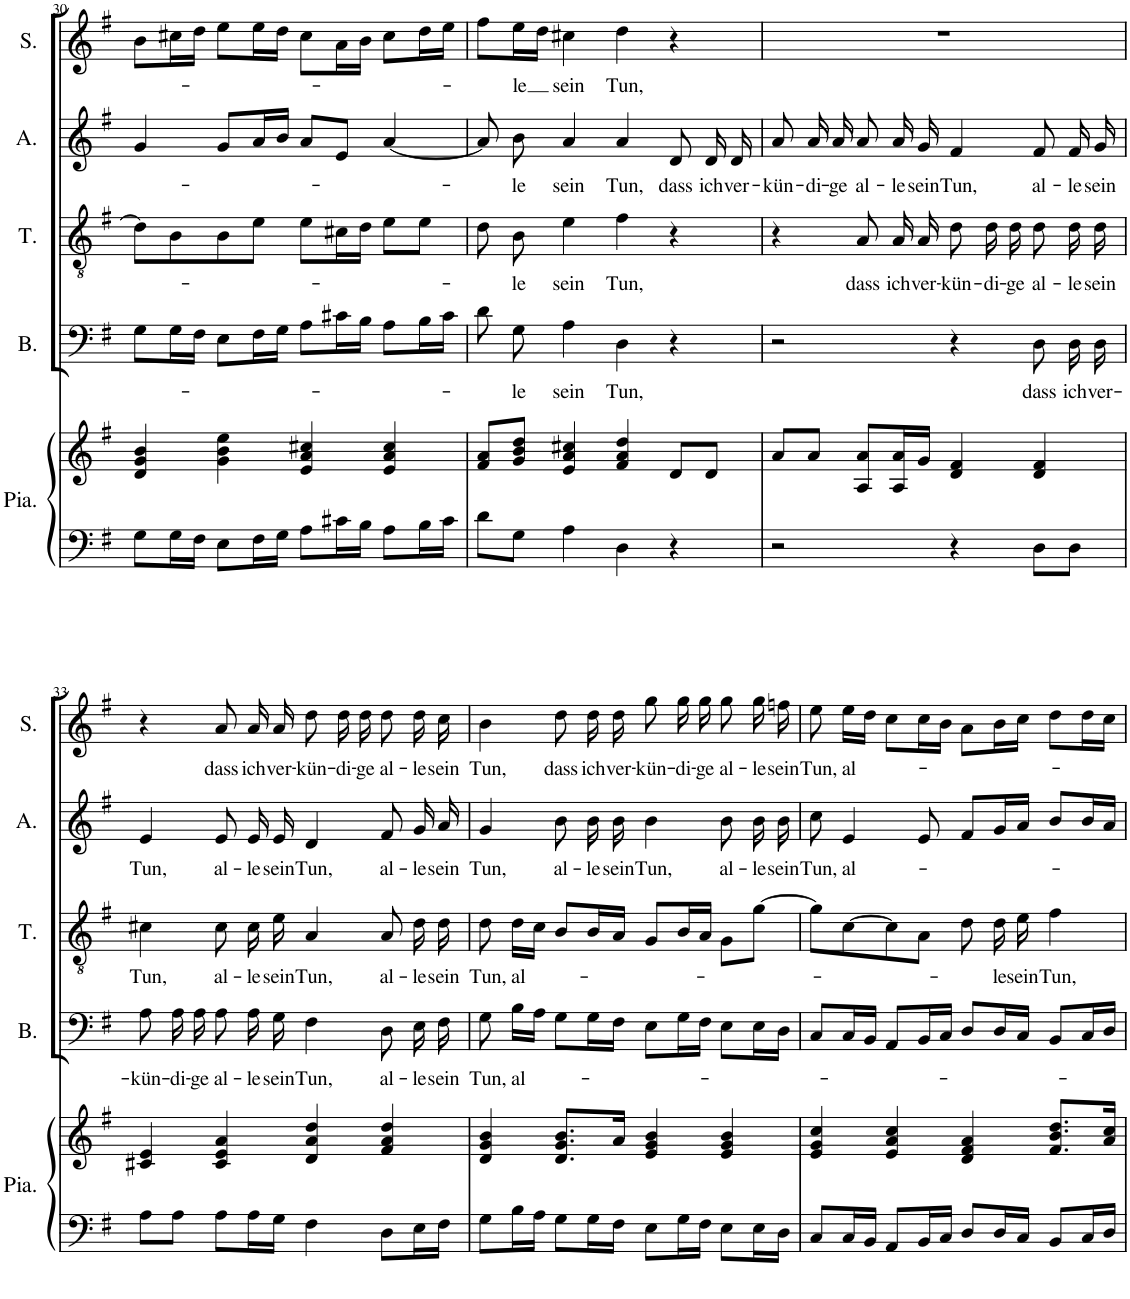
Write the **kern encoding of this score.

**kern	**kern	**kern	**text	**kern	**text	**kern	**text	**kern	**text
*part5	*part5	*part4	*part4	*part3	*part3	*part2	*part2	*part1	*part1
*staff6	*staff5	*staff4	*staff4	*staff3	*staff3	*staff2	*staff2	*staff1	*staff1
*I"Piano	*	*I"Basse	*	*I"Ténor	*	*I"Alto	*	*I"Soprano	*
*I'Pia.	*	*I'B.	*	*I'T.	*	*I'A.	*	*I'S.	*
!!LO:PB:g=z
*clefF4	*clefG2	*clefF4	*	*clefGv2	*	*clefG2	*	*clefG2	*
*k[f#]	*k[f#]	*k[f#]	*	*k[f#]	*	*k[f#]	*	*k[f#]	*
*M4/4	*M4/4	*M4/4	*	*M4/4	*	*M4/4	*	*M4/4	*
=30	=30	=30	=30	=30	=30	=30	=30	=30	=30
8G\L	4d/ 4g/ 4b/	8G\L	.	8d\L]	.	4g/	.	8b\L	.
16G\L	.	16G\L	.	8B\	.	.	.	16cc#X\L	.
16F#\JJ	.	16F#\JJ	.	.	.	.	.	16dd\JJ	.
8E\L	4g\ 4b\ 4ee\	8E\L	.	8B\	.	8g/L	.	8ee\L	.
16F#\L	.	16F#\L	.	8e\J	.	16a/L	.	16ee\L	.
16G\JJ	.	16G\JJ	.	.	.	16b/JJ	.	16dd\JJ	.
8A\L	4e/ 4a/ 4cc#X/	8A\L	.	8e\L	.	8a/L	.	8cc#\L	.
16c#X\L	.	16c#X\L	.	16c#X\L	.	8e/J	.	16a\L	.
16B\JJ	.	16B\JJ	.	16d\JJ	.	.	.	16b\JJ	.
8A\L	4e/ 4a/ 4cc#/	8A\L	.	8e\L	.	[4a/	.	8cc#\L	.
16B\L	.	16B\L	.	8e\J	.	.	.	16dd\L	.
16c#\JJ	.	16c#\JJ	.	.	.	.	.	16ee\JJ	.
=31	=31	=31	=31	=31	=31	=31	=31	=31	=31
8d\L	8f#/ 8a/L	8d\	.	8d\	.	8a/]	.	8ff#\L	.
!	!	!	!LO:LY:b	!	!LO:LY:b	!	!LO:LY:b	!	!LO:LY:b
8G\J	8g/ 8b/ 8dd/J	8G\	-le	8B\	-le	8b\	-le	16ee\L	le
.	.	.	.	.	.	.	.	16dd\JJ	.
!	!	!	!LO:LY:b	!	!LO:LY:b	!	!LO:LY:b	!	!LO:LY:b
4A\	4e/ 4a/ 4cc#X/	4A\	sein	4e\	sein	4a/	sein	4cc#X\	sein
!	!	!	!LO:LY:b	!	!LO:LY:b	!	!LO:LY:b	!	!LO:LY:b
4D\	4f#/ 4a/ 4dd/	4D\	Tun,	4f#\	Tun,	4a/	Tun,	4dd\	Tun,
!	!	!	!	!	!	!	!LO:LY:b	!	!
4r	8d/L	4r	.	4r	.	8d/	dass	4r	.
!	!	!	!	!	!	!	!LO:LY:b	!	!
.	8d/J	.	.	.	.	16d/	ich	.	.
!	!	!	!	!	!	!	!LO:LY:b	!	!
.	.	.	.	.	.	16d/	ver-	.	.
=32	=32	=32	=32	=32	=32	=32	=32	=32	=32
!	!	!	!	!	!	!	!LO:LY:b	!	!
2r	8a/L	2r	.	4r	.	8a/	-kün-	1r	.
!	!	!	!	!	!	!	!LO:LY:b	!	!
.	8a/J	.	.	.	.	16a/	-di-	.	.
!	!	!	!	!	!	!	!LO:LY:b	!	!
.	.	.	.	.	.	16a/	-ge	.	.
!	!	!	!	!	!LO:LY:b	!	!LO:LY:b	!	!
.	8A/ 8a/L	.	.	8A/	dass	8a/	al-	.	.
!	!	!	!	!	!LO:LY:b	!	!LO:LY:b	!	!
.	16A/ 16a/L	.	.	16A/	ich	16a/	-le	.	.
!	!	!	!	!	!LO:LY:b	!	!LO:LY:b	!	!
.	16g/JJ	.	.	16A/	ver-	16g/	sein	.	.
!	!	!	!	!	!LO:LY:b	!	!LO:LY:b	!	!
4r	4d/ 4f#/	4r	.	8d\	-kün-	4f#/	Tun,	.	.
!	!	!	!	!	!LO:LY:b	!	!	!	!
.	.	.	.	16d\	-di-	.	.	.	.
!	!	!	!	!	!LO:LY:b	!	!	!	!
.	.	.	.	16d\	-ge	.	.	.	.
!	!	!	!LO:LY:b	!	!LO:LY:b	!	!LO:LY:b	!	!
8D\L	4d/ 4f#/	8D\	dass	8d\	al-	8f#/	al-	.	.
!	!	!	!LO:LY:b	!	!LO:LY:b	!	!LO:LY:b	!	!
8D\J	.	16D\	ich	16d\	-le	16f#/	-le	.	.
!	!	!	!LO:LY:b	!	!LO:LY:b	!	!LO:LY:b	!	!
.	.	16D\	ver-	16d\	sein	16g/	sein	.	.
!!LO:LB:g=z
=33	=33	=33	=33	=33	=33	=33	=33	=33	=33
!	!	!	!LO:LY:b	!	!LO:LY:b	!	!LO:LY:b	!	!
8A\L	4c#X/ 4e/	8A\	-kün-	4c#X\	Tun,	4e/	Tun,	4r	.
!	!	!	!LO:LY:b	!	!	!	!	!	!
8A\J	.	16A\	-di-	.	.	.	.	.	.
!	!	!	!LO:LY:b	!	!	!	!	!	!
.	.	16A\	-ge	.	.	.	.	.	.
!	!	!	!LO:LY:b	!	!LO:LY:b	!	!LO:LY:b	!	!LO:LY:b
8A\L	4c#/ 4e/ 4a/	8A\	al-	8c#\	al-	8e/	al-	8a/	dass
!	!	!	!LO:LY:b	!	!LO:LY:b	!	!LO:LY:b	!	!LO:LY:b
16A\L	.	16A\	-le	16c#\	-le	16e/	-le	16a/	ich
!	!	!	!LO:LY:b	!	!LO:LY:b	!	!LO:LY:b	!	!LO:LY:b
16G\JJ	.	16G\	sein	16e\	sein	16e/	sein	16a/	ver-
!	!	!	!LO:LY:b	!	!LO:LY:b	!	!LO:LY:b	!	!LO:LY:b
4F#\	4d/ 4a/ 4dd/	4F#\	Tun,	4A/	Tun,	4d/	Tun,	8dd\	-kün-
!	!	!	!	!	!	!	!	!	!LO:LY:b
.	.	.	.	.	.	.	.	16dd\	-di-
!	!	!	!	!	!	!	!	!	!LO:LY:b
.	.	.	.	.	.	.	.	16dd\	-ge
!	!	!	!LO:LY:b	!	!LO:LY:b	!	!LO:LY:b	!	!LO:LY:b
8D\L	4f#/ 4a/ 4dd/	8D\	al-	8A/	al-	8f#/	al-	8dd\	al-
!	!	!	!LO:LY:b	!	!LO:LY:b	!	!LO:LY:b	!	!LO:LY:b
16E\L	.	16E\	-le	16d\	-le	16g/	-le	16dd\	-le
!	!	!	!LO:LY:b	!	!LO:LY:b	!	!LO:LY:b	!	!LO:LY:b
16F#\JJ	.	16F#\	sein	16d\	sein	16a/	sein	16cc\	sein
=34	=34	=34	=34	=34	=34	=34	=34	=34	=34
!	!	!	!LO:LY:b	!	!LO:LY:b	!	!LO:LY:b	!	!LO:LY:b
8G\L	4d/ 4g/ 4b/	8G\	Tun,	8d\	Tun,	4g/	Tun,	4b\	Tun,
!	!	!	!LO:LY:b	!	!LO:LY:b	!	!	!	!
16B\L	.	16B\LL	al-	16d\LL	al-	.	.	.	.
16A\JJ	.	16A\JJ	.	16c\JJ	.	.	.	.	.
!	!	!	!	!	!	!	!LO:LY:b	!	!LO:LY:b
8G\L	8.d/ 8.g/ 8.b/L	8G\L	.	8B/L	.	8b\	al-	8dd\	dass
!	!	!	!	!	!	!	!LO:LY:b	!	!LO:LY:b
16G\L	.	16G\L	.	16B/L	.	16b\	-le	16dd\	ich
!	!	!	!	!	!	!	!LO:LY:b	!	!LO:LY:b
16F#\JJ	16a/Jk	16F#\JJ	.	16A/JJ	.	16b\	sein	16dd\	ver-
!	!	!	!	!	!	!	!LO:LY:b	!	!LO:LY:b
8E\L	4e/ 4g/ 4b/	8E\L	.	8G/L	.	4b\	Tun,	8gg\	-kün-
!	!	!	!	!	!	!	!	!	!LO:LY:b
16G\L	.	16G\L	.	16B/L	.	.	.	16gg\	-di-
!	!	!	!	!	!	!	!	!	!LO:LY:b
16F#\JJ	.	16F#\JJ	.	16A/JJ	.	.	.	16gg\	-ge
!	!	!	!	!	!	!	!LO:LY:b	!	!LO:LY:b
8E\L	4e/ 4g/ 4b/	8E\L	.	8G\L	.	8b\	al-	8gg\	al-
!	!	!	!	!	!	!	!LO:LY:b	!	!LO:LY:b
16E\L	.	16E\L	.	[8g\J	.	16b\	-le	16gg\	-le
!	!	!	!	!	!	!	!LO:LY:b	!	!LO:LY:b
16D\JJ	.	16D\JJ	.	.	.	16b\	sein	16ffn\	sein
=35	=35	=35	=35	=35	=35	=35	=35	=35	=35
!	!	!	!	!	!	!	!LO:LY:b	!	!LO:LY:b
8C/L	4e/ 4g/ 4cc/	8C/L	.	8g\L]	.	8cc\	Tun,	8ee\	Tun,
!	!	!	!	!	!	!	!LO:LY:b	!	!LO:LY:b
16C/L	.	16C/L	.	[8c\	.	4e/	al-	16ee\LL	al-
16BB/JJ	.	16BB/JJ	.	.	.	.	.	16dd\JJ	.
8AA/L	4e/ 4a/ 4cc/	8AA/L	.	8c\]	.	.	.	8cc\L	.
16BB/L	.	16BB/L	.	8A\J	.	8e/	.	16cc\L	.
16C/JJ	.	16C/JJ	.	.	.	.	.	16b\JJ	.
8D/L	4d/ 4f#/ 4a/	8D/L	.	8d\	.	8f#/L	.	8a\L	.
!	!	!	!	!	!LO:LY:b	!	!	!	!
16D/L	.	16D/L	.	16d\	-le	16g/L	.	16b\L	.
!	!	!	!	!	!LO:LY:b	!	!	!	!
16C/JJ	.	16C/JJ	.	16e\	sein	16a/JJ	.	16cc\JJ	.
!	!	!	!	!	!LO:LY:b	!	!	!	!
8BB/L	8.f#/ 8.b/ 8.dd/L	8BB/L	.	4f#\	Tun,	8b/L	.	8dd\L	.
16C/L	.	16C/L	.	.	.	16b/L	.	16dd\L	.
16D/JJ	16a/ 16cc/Jk	16D/JJ	.	.	.	16a/JJ	.	16cc\JJ	.
=	=	=	=	=	=	=	=	=	=
*-	*-	*-	*-	*-	*-	*-	*-	*-	*-
